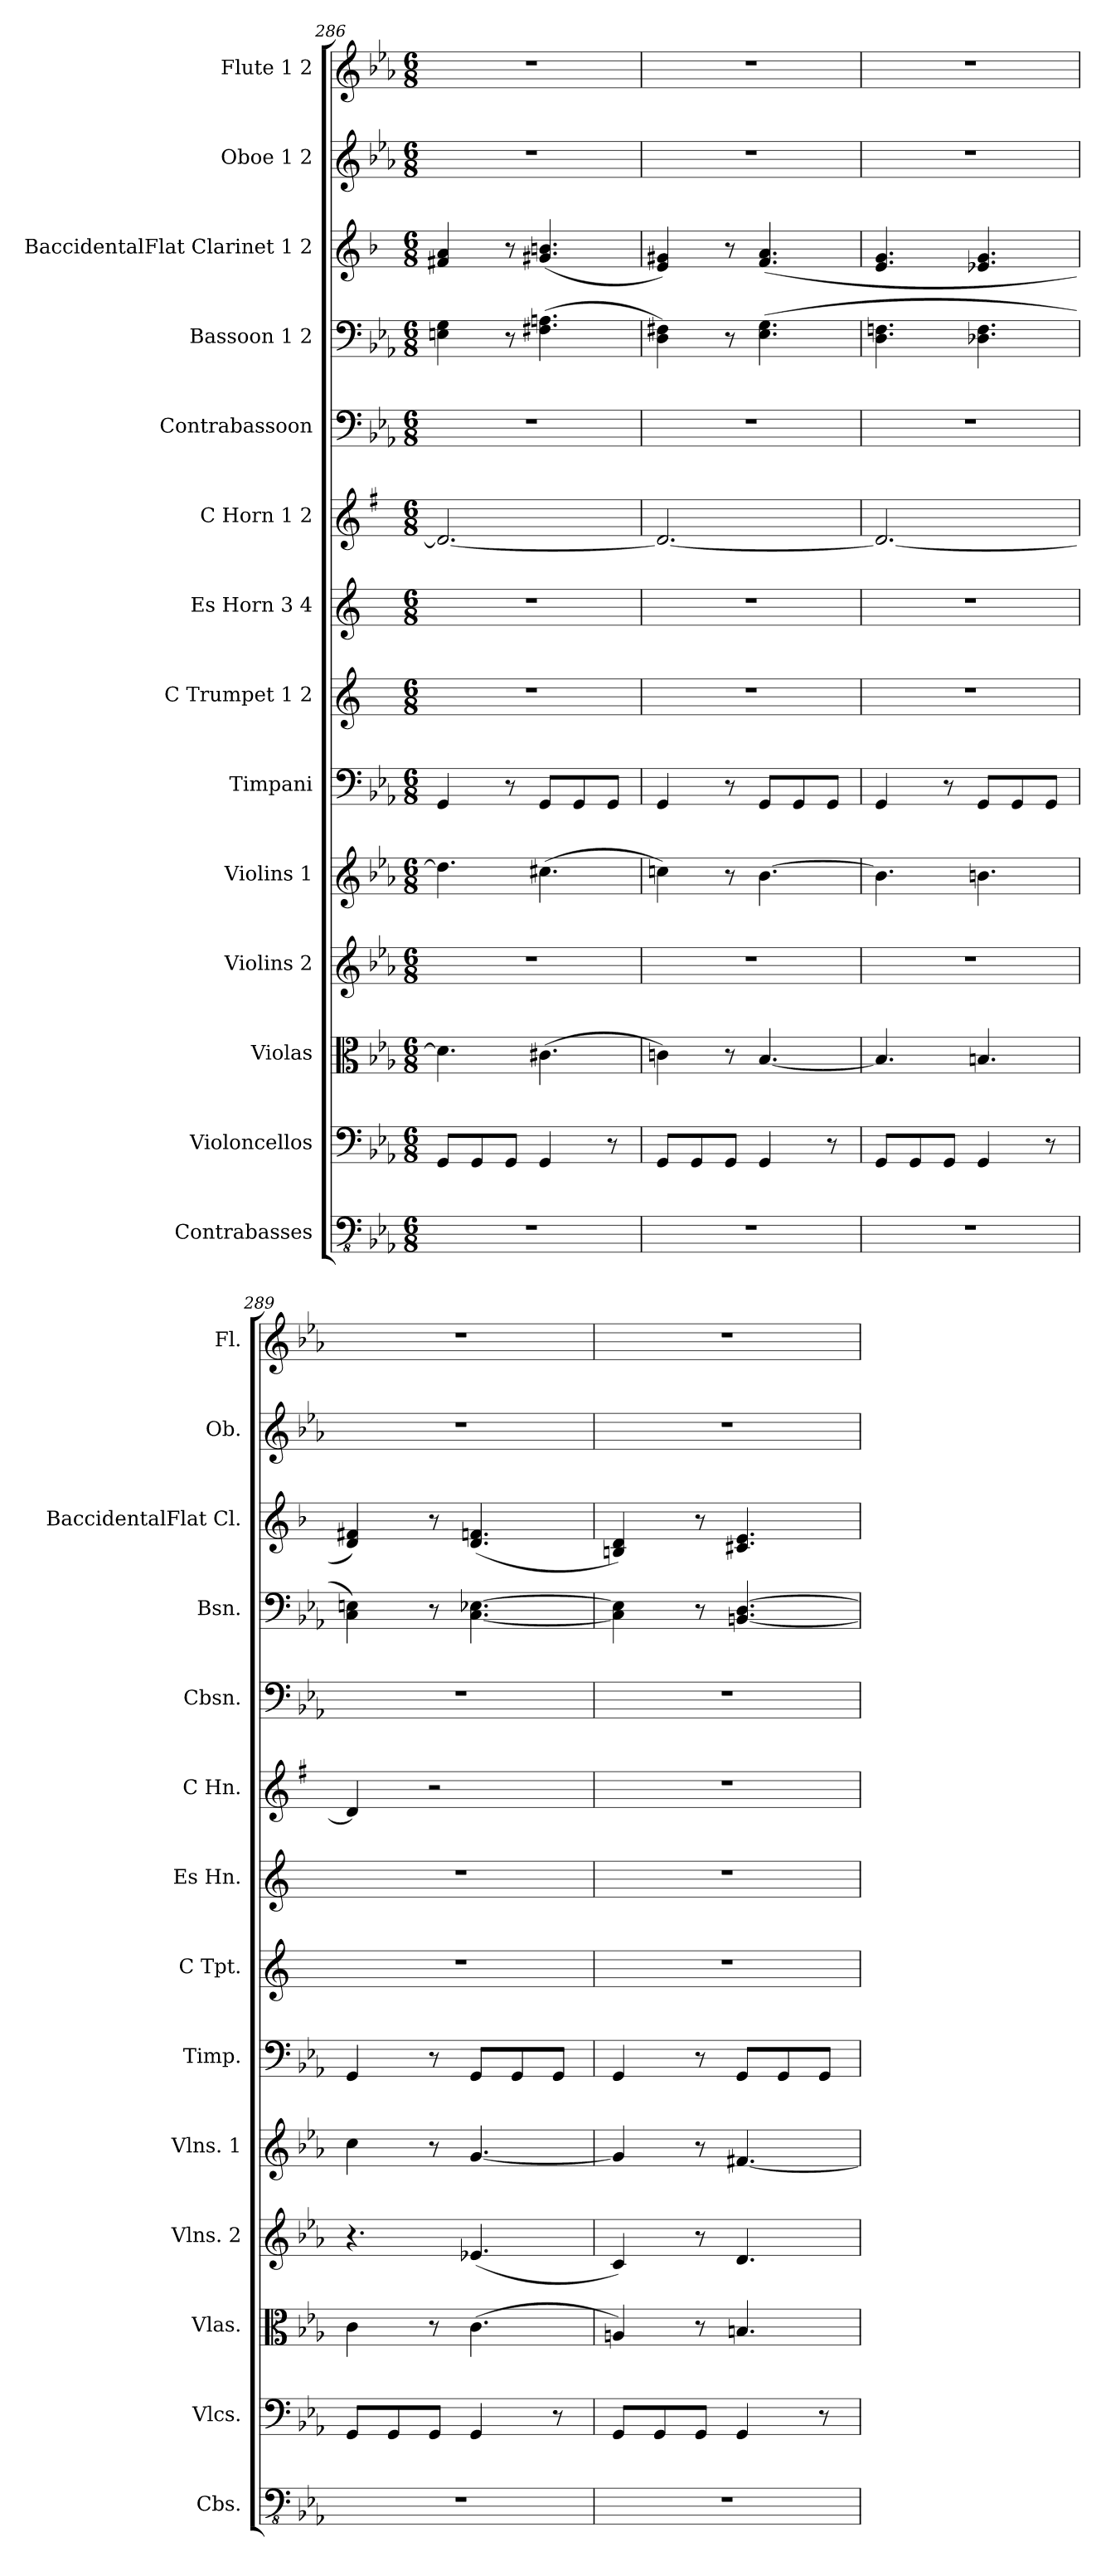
**kern	**kern	**kern	**kern	**kern	**kern	**kern	**kern	**kern	**kern	**kern	**kern	**kern	**kern
*part14	*part13	*part12	*part11	*part10	*part9	*part8	*part7	*part6	*part5	*part4	*part3	*part2	*part1
*staff14	*staff13	*staff12	*staff11	*staff10	*staff9	*staff8	*staff7	*staff6	*staff5	*staff4	*staff3	*staff2	*staff1
*I"Contrabasses	*I"Violoncellos	*I"Violas	*I"Violins 2	*I"Violins 1	*I"Timpani	*I"C Trumpet 1 2	*I"Es Horn 3 4	*I"C Horn 1 2	*I"Contrabassoon	*I"Bassoon 1 2	*I"BaccidentalFlat Clarinet 1 2	*I"Oboe 1 2	*I"Flute  1 2
*I'Cbs.	*I'Vlcs.	*I'Vlas.	*I'Vlns. 2	*I'Vlns. 1	*I'Timp.	*I'C Tpt.	*I'Es Hn.	*I'C Hn.	*I'Cbsn.	*I'Bsn.	*I'BaccidentalFlat Cl.	*I'Ob.	*I'Fl.
*clefFv4	*clefF4	*clefC3	*clefG2	*clefG2	*clefF4	*clefG2	*clefG2	*clefG2	*clefF4	*clefF4	*clefG2	*clefG2	*clefG2
*	*	*	*	*	*	*	*ITrd5c9	*ITrd4c7	*ITrd7c12	*	*ITrd1c2	*	*
*k[b-e-a-]	*k[b-e-a-]	*k[b-e-a-]	*k[b-e-a-]	*k[b-e-a-]	*k[b-e-a-]	*k[]	*k[b-e-a-]	*k[]	*k[b-e-a-]	*k[b-e-a-]	*k[b-e-a-]	*k[b-e-a-]	*k[b-e-a-]
*M6/8	*M6/8	*M6/8	*M6/8	*M6/8	*M6/8	*M6/8	*M6/8	*M6/8	*M6/8	*M6/8	*M6/8	*M6/8	*M6/8
=286	=286	=286	=286	=286	=286	=286	=286	=286	=286	=286	=286	=286	=286
2.r	8GG/L	4.d\]	2.r	4.dd\]	4GG/	2.r	2.r	2.G/_	2.r	4En\ 4G\	4en/ 4g/	2.r	2.r
.	8GG/	.	.	.	.	.	.	.	.	.	.	.	.
.	8GG/J	.	.	.	8r	.	.	.	.	8r	8r	.	.
.	4GG/	(4.c#X\	.	(4.cc#X\	8GG/L	.	.	.	.	(4.F#X\ 4.An\	(4.f#X/ 4.an/	.	.
.	.	.	.	.	8GG/	.	.	.	.	.	.	.	.
.	8r	.	.	.	8GG/J	.	.	.	.	.	.	.	.
!!LO:PB:g=z
=287	=287	=287	=287	=287	=287	=287	=287	=287	=287	=287	=287	=287	=287
2.r	8GG/L	4cn\)	2.r	4ccn\)	4GG/	2.r	2.r	2.G/_	2.r	4D\ 4F#X\)	4d/ 4f#X/)	2.r	2.r
.	8GG/	.	.	.	.	.	.	.	.	.	.	.	.
.	8GG/J	8r	.	8r	8r	.	.	.	.	8r	8r	.	.
.	4GG/	[4.B-/	.	[4.b-\	8GG/L	.	.	.	.	(4.E-\ 4.G\	(4.e-/ 4.g/	.	.
.	.	.	.	.	8GG/	.	.	.	.	.	.	.	.
.	8r	.	.	.	8GG/J	.	.	.	.	.	.	.	.
=288	=288	=288	=288	=288	=288	=288	=288	=288	=288	=288	=288	=288	=288
2.r	8GG/L	4.B-/]	2.r	4.b-\]	4GG/	2.r	2.r	2.G/_	2.r	4.D\ 4.Fn\	4.d/ 4.f/	2.r	2.r
.	8GG/	.	.	.	.	.	.	.	.	.	.	.	.
.	8GG/J	.	.	.	8r	.	.	.	.	.	.	.	.
.	4GG/	4.Bn/	.	4.bn\	8GG/L	.	.	.	.	4.D-X\ 4.F\	4.d-X/ 4.f/	.	.
.	.	.	.	.	8GG/	.	.	.	.	.	.	.	.
.	8r	.	.	.	8GG/J	.	.	.	.	.	.	.	.
=289	=289	=289	=289	=289	=289	=289	=289	=289	=289	=289	=289	=289	=289
2.r	8GG/L	4c\	4.r	4cc\	4GG/	2.r	2.r	4G/]	2.r	4C\ 4En\)	4c/ 4en/)	2.r	2.r
.	8GG/	.	.	.	.	.	.	.	.	.	.	.	.
.	8GG/J	8r	.	8r	8r	.	.	2r	.	8r	8r	.	.
.	4GG/	(4.c\	(4.e-X/	[4.g/	8GG/L	.	.	.	.	[4.C\ [4.E-X\	(4.c/ 4.e-X/	.	.
.	.	.	.	.	8GG/	.	.	.	.	.	.	.	.
.	8r	.	.	.	8GG/J	.	.	.	.	.	.	.	.
=290	=290	=290	=290	=290	=290	=290	=290	=290	=290	=290	=290	=290	=290
2.r	8GG/L	4An/)	4c/)	4g/]	4GG/	2.r	2.r	2.r	2.r	4C\] 4E-\]	4An/ 4c/)	2.r	2.r
.	8GG/	.	.	.	.	.	.	.	.	.	.	.	.
.	8GG/J	8r	8r	8r	8r	.	.	.	.	8r	8r	.	.
.	4GG/	4.Bn/	4.d/	[4.f#X/	8GG/L	.	.	.	.	[4.BBn/ [4.D/	4.Bn/ 4.d/	.	.
.	.	.	.	.	8GG/	.	.	.	.	.	.	.	.
.	8r	.	.	.	8GG/J	.	.	.	.	.	.	.	.
=	=	=	=	=	=	=	=	=	=	=	=	=	=
*-	*-	*-	*-	*-	*-	*-	*-	*-	*-	*-	*-	*-	*-
